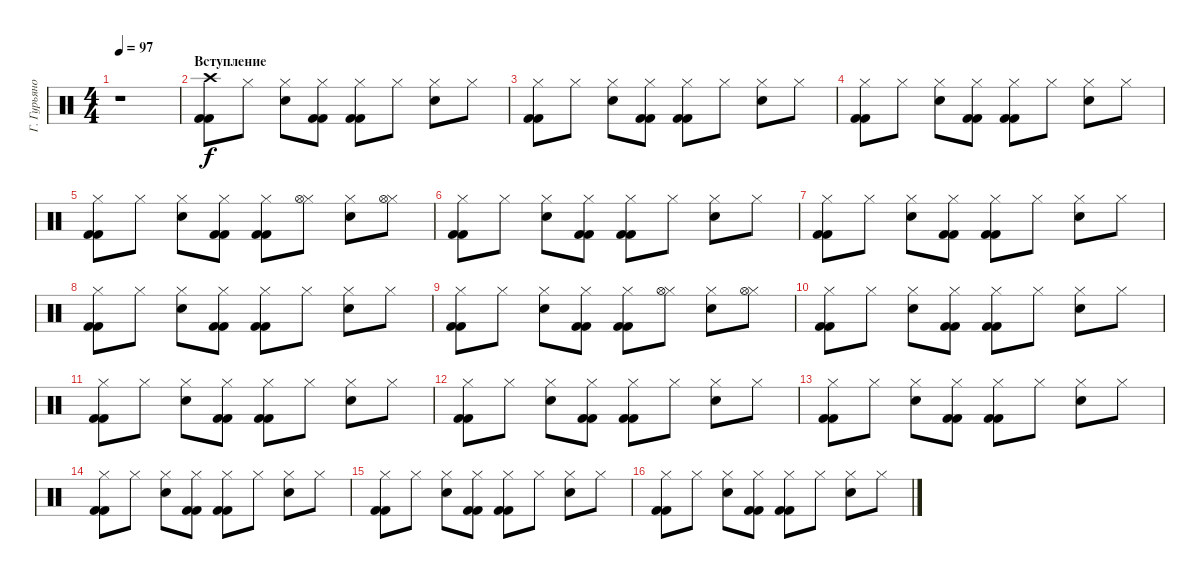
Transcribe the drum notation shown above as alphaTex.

\track ("Г. Гурьянов" "Г. Гурьяно") {instrument percussion}
\staff {score}
\articulation defaults
\ts (4 4)
\tempo 97
\clef neutral
\ks c
r.1{dy f} |
\section ("" "Вступление")
("Crash high (hit)" "Kick (hit) 2" "Kick (hit) 2").8 "Hi-Hat (closed)".8 ("Hi-Hat (closed)" "Hand Clap (hit)").8 ("Hi-Hat (closed)" "Kick (hit) 2" "Kick (hit) 2").8 ("Hi-Hat (closed)" "Kick (hit) 2" "Kick (hit) 2").8 "Hi-Hat (closed)".8 ("Hi-Hat (closed)" "Hand Clap (hit)").8 "Hi-Hat (closed)".8 |
("Hi-Hat (closed)" "Kick (hit) 2" "Kick (hit) 2").8 "Hi-Hat (closed)".8 ("Hi-Hat (closed)" "Hand Clap (hit)").8 ("Hi-Hat (closed)" "Kick (hit) 2" "Kick (hit) 2").8 ("Hi-Hat (closed)" "Kick (hit) 2" "Kick (hit) 2").8 "Hi-Hat (closed)".8 ("Hi-Hat (closed)" "Hand Clap (hit)").8 "Hi-Hat (closed)".8 |
("Hi-Hat (closed)" "Kick (hit) 2" "Kick (hit) 2").8 "Hi-Hat (closed)".8 ("Hi-Hat (closed)" "Hand Clap (hit)").8 ("Hi-Hat (closed)" "Kick (hit) 2" "Kick (hit) 2").8 ("Hi-Hat (closed)" "Kick (hit) 2" "Kick (hit) 2").8 "Hi-Hat (closed)".8 ("Hi-Hat (closed)" "Hand Clap (hit)").8 "Hi-Hat (closed)".8 |
("Hi-Hat (closed)" "Kick (hit) 2" "Kick (hit) 2").8 "Hi-Hat (closed)".8 ("Hi-Hat (closed)" "Hand Clap (hit)").8 ("Hi-Hat (closed)" "Kick (hit) 2" "Kick (hit) 2").8 ("Hi-Hat (closed)" "Kick (hit) 2" "Kick (hit) 2").8 ("Hi-Hat (closed)" "Hi-Hat (open)").8 ("Hi-Hat (closed)" "Hand Clap (hit)").8 ("Hi-Hat (closed)" "Hi-Hat (open)").8 |
("Hi-Hat (closed)" "Kick (hit) 2" "Kick (hit) 2").8 "Hi-Hat (closed)".8 ("Hi-Hat (closed)" "Hand Clap (hit)").8 ("Hi-Hat (closed)" "Kick (hit) 2" "Kick (hit) 2").8 ("Hi-Hat (closed)" "Kick (hit) 2" "Kick (hit) 2").8 "Hi-Hat (closed)".8 ("Hi-Hat (closed)" "Hand Clap (hit)").8 "Hi-Hat (closed)".8 |
("Hi-Hat (closed)" "Kick (hit) 2" "Kick (hit) 2").8 "Hi-Hat (closed)".8 ("Hi-Hat (closed)" "Hand Clap (hit)").8 ("Hi-Hat (closed)" "Kick (hit) 2" "Kick (hit) 2").8 ("Hi-Hat (closed)" "Kick (hit) 2" "Kick (hit) 2").8 "Hi-Hat (closed)".8 ("Hi-Hat (closed)" "Hand Clap (hit)").8 "Hi-Hat (closed)".8 |
("Hi-Hat (closed)" "Kick (hit) 2" "Kick (hit) 2").8 "Hi-Hat (closed)".8 ("Hi-Hat (closed)" "Hand Clap (hit)").8 ("Hi-Hat (closed)" "Kick (hit) 2" "Kick (hit) 2").8 ("Hi-Hat (closed)" "Kick (hit) 2" "Kick (hit) 2").8 "Hi-Hat (closed)".8 ("Hi-Hat (closed)" "Hand Clap (hit)").8 "Hi-Hat (closed)".8 |
("Hi-Hat (closed)" "Kick (hit) 2" "Kick (hit) 2").8 "Hi-Hat (closed)".8 ("Hi-Hat (closed)" "Hand Clap (hit)").8 ("Hi-Hat (closed)" "Kick (hit) 2" "Kick (hit) 2").8 ("Hi-Hat (closed)" "Kick (hit) 2" "Kick (hit) 2").8 ("Hi-Hat (closed)" "Hi-Hat (open)").8 ("Hi-Hat (closed)" "Hand Clap (hit)").8 ("Hi-Hat (closed)" "Hi-Hat (open)").8 |
("Hi-Hat (closed)" "Kick (hit) 2" "Kick (hit) 2").8 "Hi-Hat (closed)".8 ("Hi-Hat (closed)" "Hand Clap (hit)").8 ("Hi-Hat (closed)" "Kick (hit) 2" "Kick (hit) 2").8 ("Hi-Hat (closed)" "Kick (hit) 2" "Kick (hit) 2").8 "Hi-Hat (closed)".8 ("Hi-Hat (closed)" "Hand Clap (hit)").8 "Hi-Hat (closed)".8 |
("Hi-Hat (closed)" "Kick (hit) 2" "Kick (hit) 2").8 "Hi-Hat (closed)".8 ("Hi-Hat (closed)" "Hand Clap (hit)").8 ("Hi-Hat (closed)" "Kick (hit) 2" "Kick (hit) 2").8 ("Hi-Hat (closed)" "Kick (hit) 2" "Kick (hit) 2").8 "Hi-Hat (closed)".8 ("Hi-Hat (closed)" "Hand Clap (hit)").8 "Hi-Hat (closed)".8 |
("Hi-Hat (closed)" "Kick (hit) 2" "Kick (hit) 2").8 "Hi-Hat (closed)".8 ("Hi-Hat (closed)" "Hand Clap (hit)").8 ("Hi-Hat (closed)" "Kick (hit) 2" "Kick (hit) 2").8 ("Hi-Hat (closed)" "Kick (hit) 2" "Kick (hit) 2").8 "Hi-Hat (closed)".8 ("Hi-Hat (closed)" "Hand Clap (hit)").8 "Hi-Hat (closed)".8 |
("Hi-Hat (closed)" "Kick (hit) 2" "Kick (hit) 2").8 "Hi-Hat (closed)".8 ("Hi-Hat (closed)" "Hand Clap (hit)").8 ("Hi-Hat (closed)" "Kick (hit) 2" "Kick (hit) 2").8 ("Hi-Hat (closed)" "Kick (hit) 2" "Kick (hit) 2").8 "Hi-Hat (closed)".8 ("Hi-Hat (closed)" "Hand Clap (hit)").8 "Hi-Hat (closed)".8 |
("Hi-Hat (closed)" "Kick (hit) 2" "Kick (hit) 2").8 "Hi-Hat (closed)".8 ("Hi-Hat (closed)" "Hand Clap (hit)").8 ("Hi-Hat (closed)" "Kick (hit) 2" "Kick (hit) 2").8 ("Hi-Hat (closed)" "Kick (hit) 2" "Kick (hit) 2").8 "Hi-Hat (closed)".8 ("Hi-Hat (closed)" "Hand Clap (hit)").8 "Hi-Hat (closed)".8 |
("Hi-Hat (closed)" "Kick (hit) 2" "Kick (hit) 2").8 "Hi-Hat (closed)".8 ("Hi-Hat (closed)" "Hand Clap (hit)").8 ("Hi-Hat (closed)" "Kick (hit) 2" "Kick (hit) 2").8 ("Hi-Hat (closed)" "Kick (hit) 2" "Kick (hit) 2").8 "Hi-Hat (closed)".8 ("Hi-Hat (closed)" "Hand Clap (hit)").8 "Hi-Hat (closed)".8 |
("Hi-Hat (closed)" "Kick (hit) 2" "Kick (hit) 2").8 "Hi-Hat (closed)".8 ("Hi-Hat (closed)" "Hand Clap (hit)").8 ("Hi-Hat (closed)" "Kick (hit) 2" "Kick (hit) 2").8 ("Hi-Hat (closed)" "Kick (hit) 2" "Kick (hit) 2").8 "Hi-Hat (closed)".8 ("Hi-Hat (closed)" "Hand Clap (hit)").8 "Hi-Hat (closed)".8
